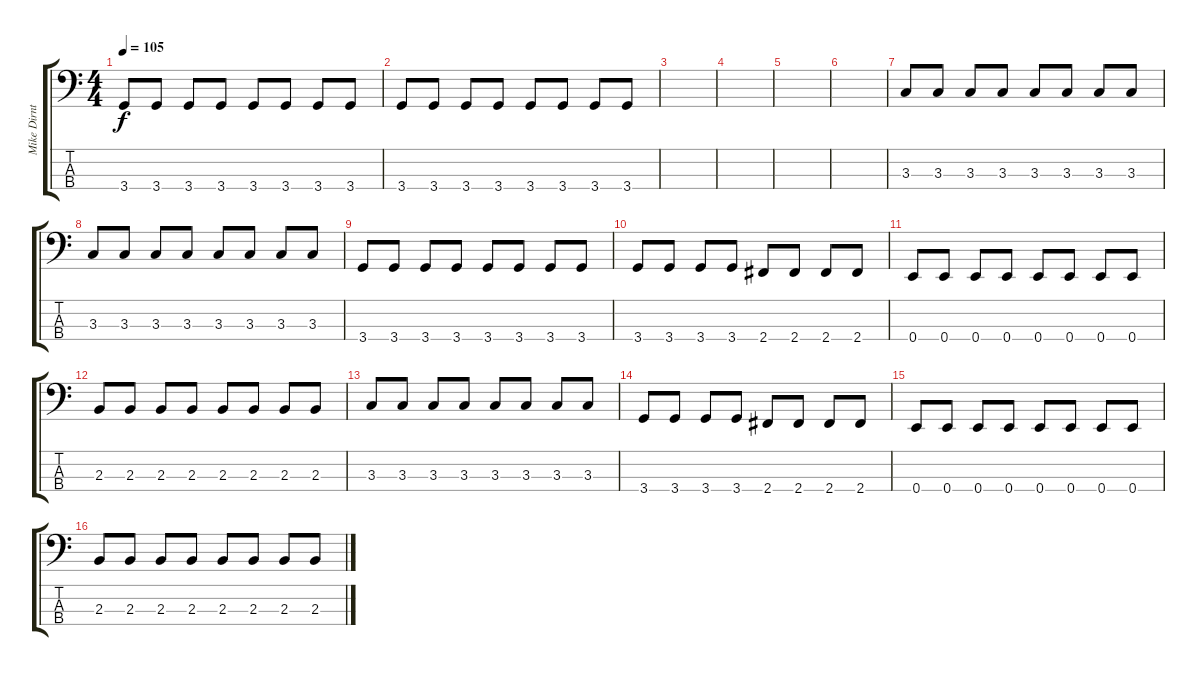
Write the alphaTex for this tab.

\track ("Mike Dirnt" "Mike Dirnt") {instrument electricbassfinger}
\staff {score tabs}
\tuning (G2 D2 A1 E1) {hide}
\ts (4 4)
\tempo 105
\clef f4
\ks c
3.4.8{dy f} 3.4.8 3.4.8 3.4.8 3.4.8 3.4.8 3.4.8 3.4.8 |
3.4.8 3.4.8 3.4.8 3.4.8 3.4.8 3.4.8 3.4.8 3.4.8 |
|
|
|
|
3.3.8 3.3.8 3.3.8 3.3.8 3.3.8 3.3.8 3.3.8 3.3.8 |
3.3.8 3.3.8 3.3.8 3.3.8 3.3.8 3.3.8 3.3.8 3.3.8 |
3.4.8 3.4.8 3.4.8 3.4.8 3.4.8 3.4.8 3.4.8 3.4.8 |
3.4.8 3.4.8 3.4.8 3.4.8 2.4.8 2.4.8 2.4.8 2.4.8 |
0.4.8 0.4.8 0.4.8 0.4.8 0.4.8 0.4.8 0.4.8 0.4.8 |
2.3.8 2.3.8 2.3.8 2.3.8 2.3.8 2.3.8 2.3.8 2.3.8 |
3.3.8 3.3.8 3.3.8 3.3.8 3.3.8 3.3.8 3.3.8 3.3.8 |
3.4.8 3.4.8 3.4.8 3.4.8 2.4.8 2.4.8 2.4.8 2.4.8 |
0.4.8 0.4.8 0.4.8 0.4.8 0.4.8 0.4.8 0.4.8 0.4.8 |
2.3.8 2.3.8 2.3.8 2.3.8 2.3.8 2.3.8 2.3.8 2.3.8
